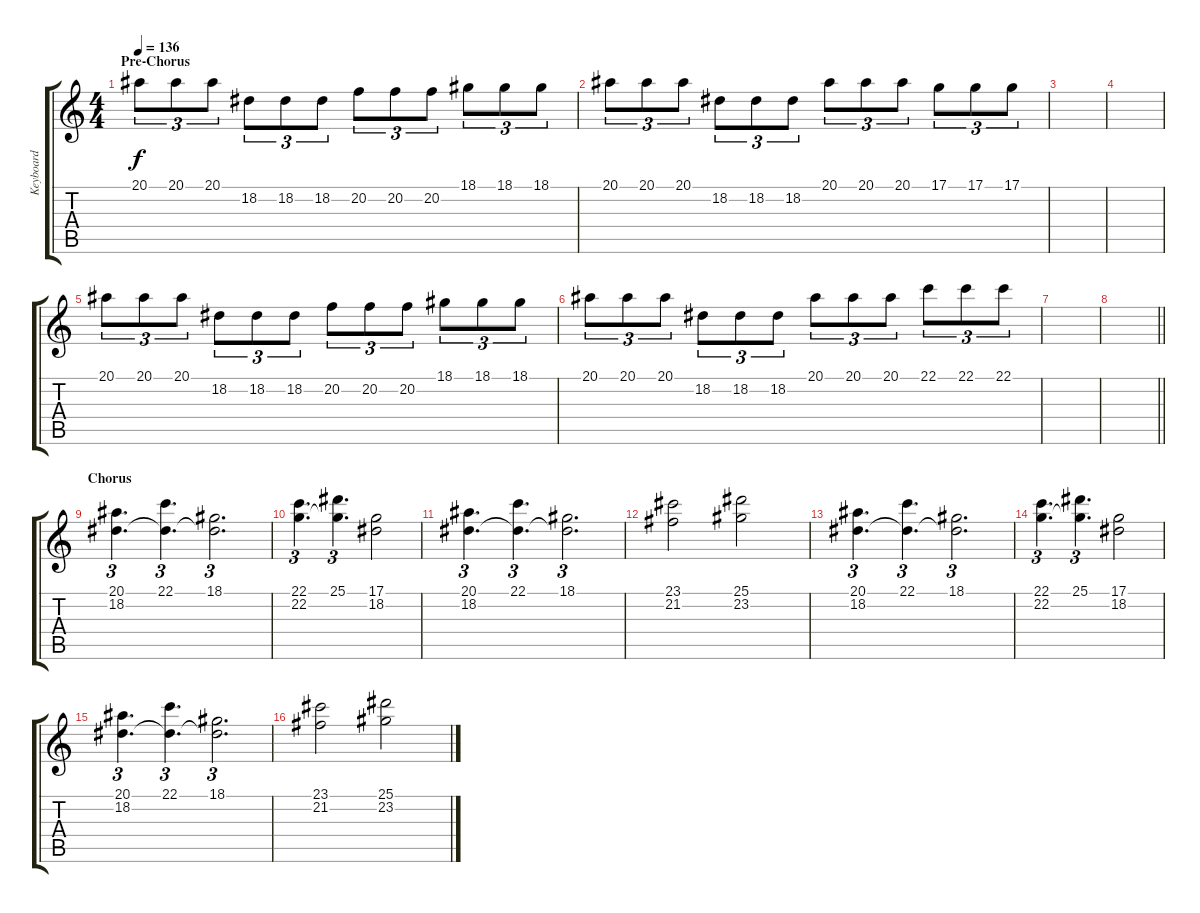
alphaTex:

\track ("Keyboard" "Keyboard") {instrument choiraahs}
\staff {score tabs}
\tuning (D4 A3 F3 C3 G2 D2) {hide}
\ts (4 4)
\section ("" "Pre-Chorus")
\tempo 136
\clef g2
\ks c
20.1.8{tu (3 2) dy f volume 13 instrument stringensemble1} 20.1.8{tu (3 2)} 20.1.8{tu (3 2)} 18.2.8{tu (3 2)} 18.2.8{tu (3 2)} 18.2.8{tu (3 2)} 20.2.8{tu (3 2)} 20.2.8{tu (3 2)} 20.2.8{tu (3 2)} 18.1.8{tu (3 2)} 18.1.8{tu (3 2)} 18.1.8{tu (3 2)} |
20.1.8{tu (3 2) volume 13 instrument stringensemble1} 20.1.8{tu (3 2)} 20.1.8{tu (3 2)} 18.2.8{tu (3 2)} 18.2.8{tu (3 2)} 18.2.8{tu (3 2)} 20.1.8{tu (3 2)} 20.1.8{tu (3 2)} 20.1.8{tu (3 2)} 17.1.8{tu (3 2)} 17.1.8{tu (3 2)} 17.1.8{tu (3 2)} |
|
|
20.1.8{tu (3 2) volume 13 instrument stringensemble1} 20.1.8{tu (3 2)} 20.1.8{tu (3 2)} 18.2.8{tu (3 2)} 18.2.8{tu (3 2)} 18.2.8{tu (3 2)} 20.2.8{tu (3 2)} 20.2.8{tu (3 2)} 20.2.8{tu (3 2)} 18.1.8{tu (3 2)} 18.1.8{tu (3 2)} 18.1.8{tu (3 2)} |
20.1.8{tu (3 2) volume 13 instrument stringensemble1} 20.1.8{tu (3 2)} 20.1.8{tu (3 2)} 18.2.8{tu (3 2)} 18.2.8{tu (3 2)} 18.2.8{tu (3 2)} 20.1.8{tu (3 2)} 20.1.8{tu (3 2)} 20.1.8{tu (3 2)} 22.1.8{tu (3 2)} 22.1.8{tu (3 2)} 22.1.8{tu (3 2)} |
|
\barLineRight lightlight
|
\section ("" "Chorus")
(20.1 18.2).4{d tu (3 2) volume 13 instrument stringensemble1} (22.1 18.2{t}).4{d tu (3 2)} (18.1 18.2{t}).2{d tu (3 2)} |
(22.1 22.2).4{d tu (3 2)} (25.1 22.2{t}).4{d tu (3 2)} (17.1 18.2).2 |
(20.1 18.2).4{d tu (3 2) volume 13 instrument stringensemble1} (22.1 18.2{t}).4{d tu (3 2)} (18.1 18.2{t}).2{d tu (3 2)} |
(23.1 21.2).2 (25.1 23.2).2 |
(20.1 18.2).4{d tu (3 2) volume 13 instrument stringensemble1} (22.1 18.2{t}).4{d tu (3 2)} (18.1 18.2{t}).2{d tu (3 2)} |
(22.1 22.2).4{d tu (3 2)} (25.1 22.2{t}).4{d tu (3 2)} (17.1 18.2).2 |
(20.1 18.2).4{d tu (3 2) volume 13 instrument stringensemble1} (22.1 18.2{t}).4{d tu (3 2)} (18.1 18.2{t}).2{d tu (3 2)} |
(23.1 21.2).2 (25.1 23.2).2
